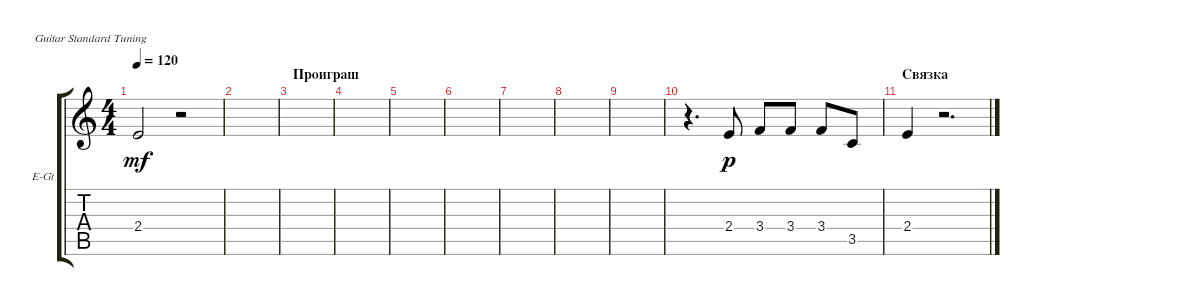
\defaultSystemsLayout 4
\bracketExtendMode groupsimilarinstruments
\firstSystemTrackNameOrientation horizontal
\otherSystemsTrackNameOrientation horizontal
\track ("В. Бутусов (вокал)" "E-Gt") {instrument electricguitarclean}
\staff {score tabs}
\tuning (E4 B3 G3 D3 A2 E2)
\ts (4 4)
\tempo 120
\clef g2
\ks c
2.4.2{dy mf} r.2 |
|
\section ("" "Проиграш")
|
|
|
|
|
|
|
r.4{d} 2.4.8{dy p} 3.4.8 3.4.8 3.4.8 3.5.8 |
\section ("" "Связка")
2.4.4 r.2{d}
